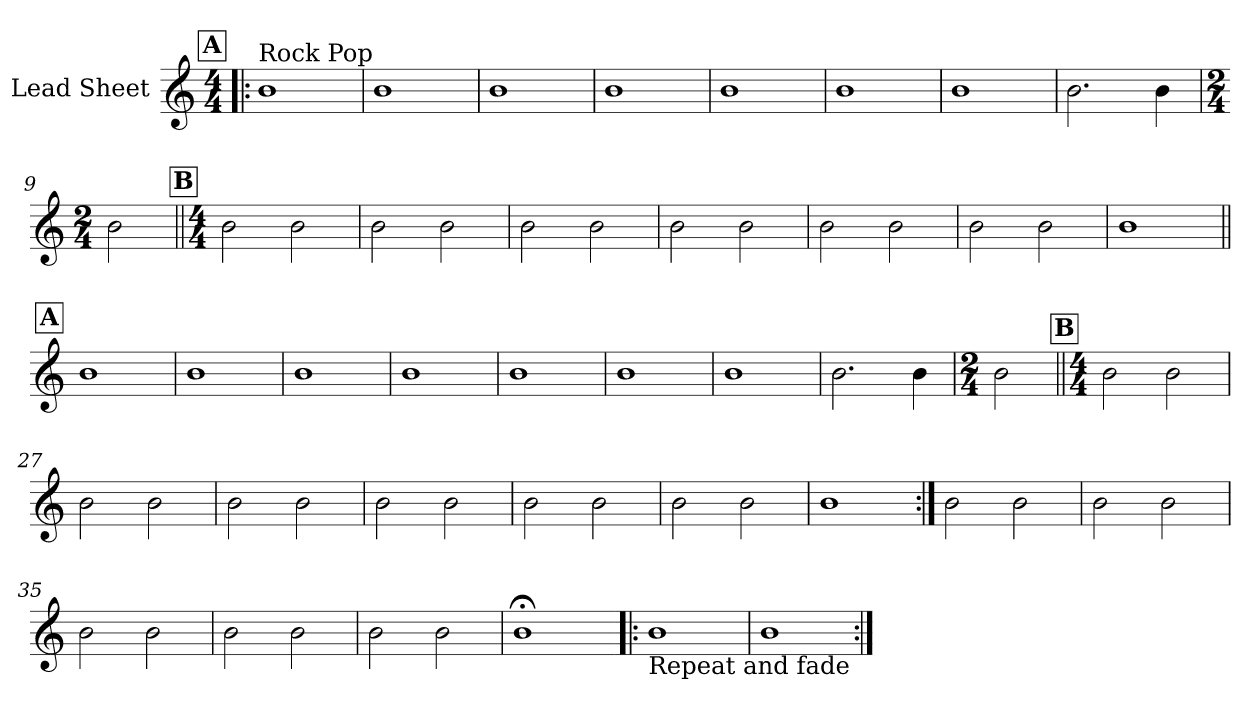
**kern
*part1
*staff1
*I"Lead Sheet
*clefG2
*k[]
*M4/4
*MM101
!!LO:REH:place=s1:a:fs=14:t=A
=1!|:
!LO:TX:a:t=Rock Pop
1b
=2
1b
=3
1b
=4
1b
!!LO:LB:g=z
=5
1b
=6
1b
=7
1b
=8
2.b\
4b\
=9
*M2/4
2b\
!!LO:LB:g=z
!!LO:REH:place=s1:a:fs=14:t=B
=10||
*M4/4
2b\
2b\
=11
2b\
2b\
=12
2b\
2b\
=13
2b\
2b\
!!LO:LB:g=z
=14
2b\
2b\
=15
2b\
2b\
=16
1b
!!LO:LB:g=z
!!LO:REH:place=s1:a:fs=14:t=A
=17||
1b
=18
1b
=19
1b
=20
1b
!!LO:LB:g=z
=21
1b
=22
1b
=23
1b
=24
2.b\
4b\
=25
*M2/4
2b\
!!LO:LB:g=z
!!LO:REH:place=s1:a:fs=14:t=B
=26||
*M4/4
2b\
2b\
=27
2b\
2b\
=28
2b\
2b\
=29
2b\
2b\
!!LO:LB:g=z
=30
2b\
2b\
=31
2b\
2b\
=32
1b
!!LO:LB:g=z
=33:|!
2b\
2b\
=34
2b\
2b\
=35
2b\
2b\
=36
2b\
2b\
!!LO:LB:g=z
=37
2b\
2b\
=38
1b;<
=39!|:
!LO:TX:b:t=Repeat and fade
1b
=40
1b
=:|!
*-
